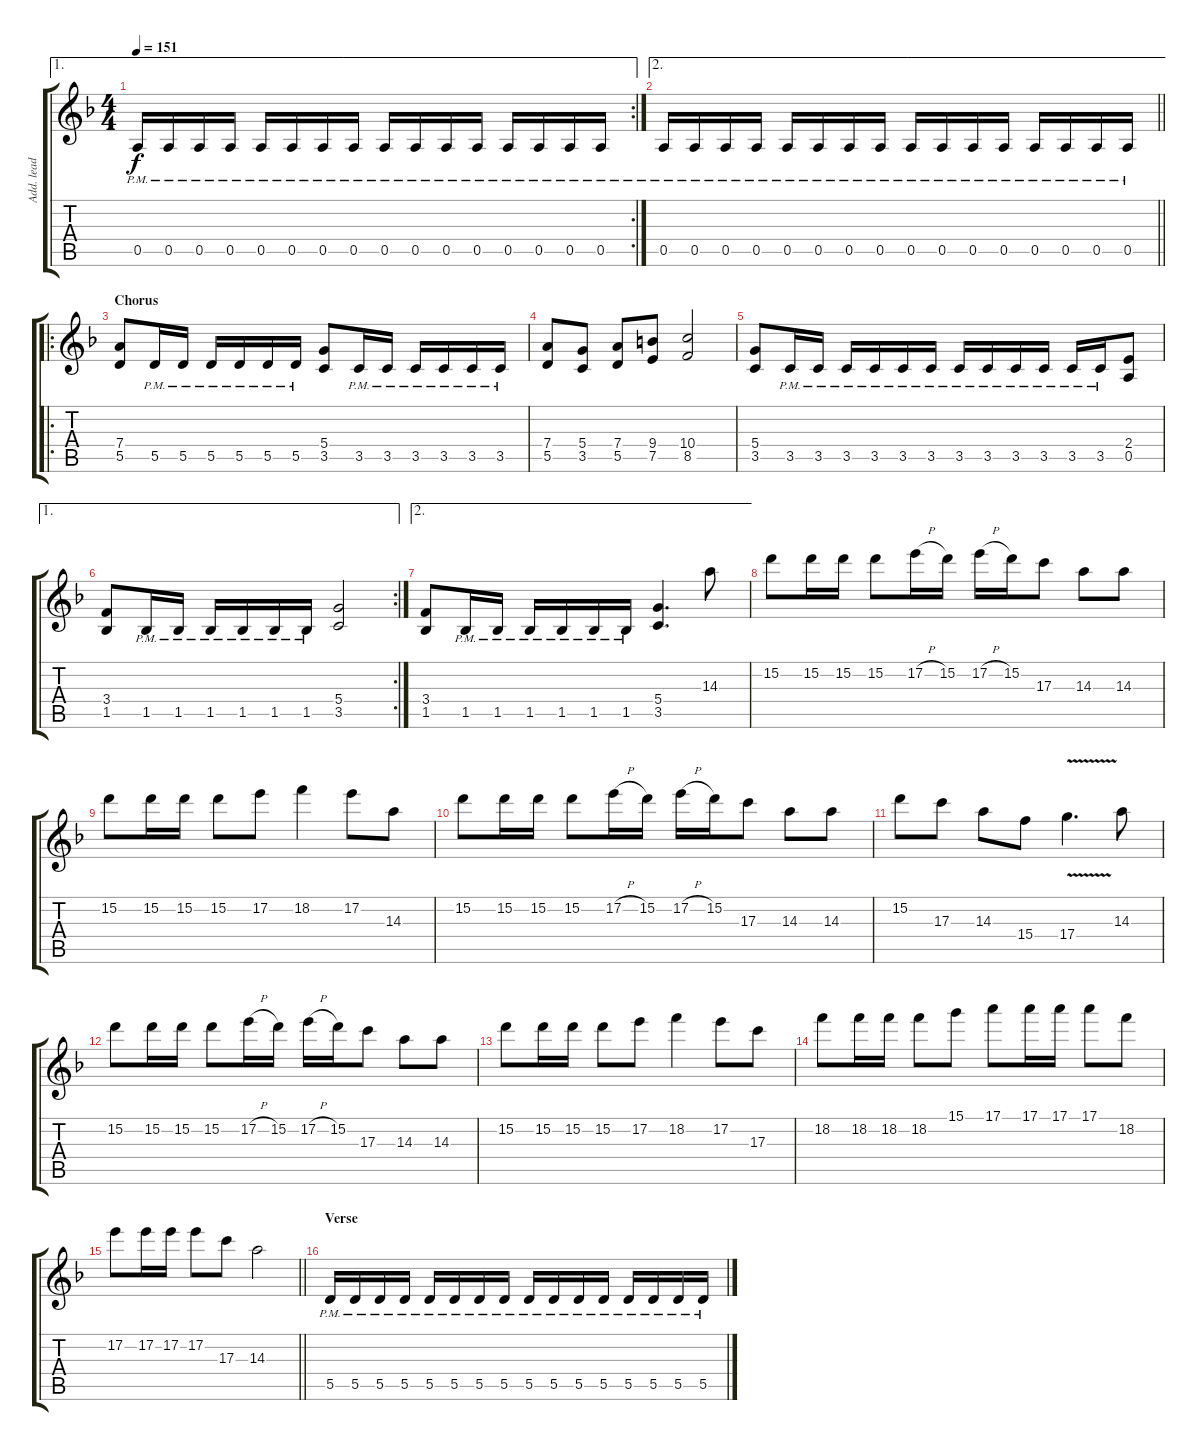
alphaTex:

\track ("Add. lead" "Add. lead") {instrument distortionguitar}
\staff {score tabs}
\tuning (E4 B3 G3 D3 A2 E2) {hide}
\ae 1
\rc 2
\ts (4 4)
\tempo 151
\clef g2
\ks dminor
0.5{pm}.16{dy f} 0.5{pm}.16 0.5{pm}.16 0.5{pm}.16 0.5{pm}.16 0.5{pm}.16 0.5{pm}.16 0.5{pm}.16 0.5{pm}.16 0.5{pm}.16 0.5{pm}.16 0.5{pm}.16 0.5{pm}.16 0.5{pm}.16 0.5{pm}.16 0.5{pm}.16 |
\ae 2
\barLineRight lightlight
0.5{pm}.16 0.5{pm}.16 0.5{pm}.16 0.5{pm}.16 0.5{pm}.16 0.5{pm}.16 0.5{pm}.16 0.5{pm}.16 0.5{pm}.16 0.5{pm}.16 0.5{pm}.16 0.5{pm}.16 0.5{pm}.16 0.5{pm}.16 0.5{pm}.16 0.5{pm}.16 |
\ro
\section ("" "Chorus")
(7.4 5.5).8 5.5{pm}.16 5.5{pm}.16 5.5{pm}.16 5.5{pm}.16 5.5{pm}.16 5.5{pm}.16 (5.4 3.5).8 3.5{pm}.16 3.5{pm}.16 3.5{pm}.16 3.5{pm}.16 3.5{pm}.16 3.5{pm}.16 |
(7.4 5.5).8 (5.4 3.5).8 (7.4 5.5).8 (9.4 7.5).8 (10.4 8.5).2 |
(5.4 3.5).8 3.5{pm}.16 3.5{pm}.16 3.5{pm}.16 3.5{pm}.16 3.5{pm}.16 3.5{pm}.16 3.5{pm}.16 3.5{pm}.16 3.5{pm}.16 3.5{pm}.16 3.5{pm}.16 3.5{pm}.16 (2.4 0.5).8 |
\ae 1
\rc 2
(3.4 1.5).8 1.5{pm}.16 1.5{pm}.16 1.5{pm}.16 1.5{pm}.16 1.5{pm}.16 1.5{pm}.16 (5.4 3.5).2 |
\ae 2
(3.4 1.5).8 1.5{pm}.16 1.5{pm}.16 1.5{pm}.16 1.5{pm}.16 1.5{pm}.16 1.5{pm}.16 (5.4 3.5).4{d} 14.3.8 |
15.2.8 15.2.16 15.2.16 15.2.8 17.2{h}.16 15.2.16 17.2{h}.16 15.2.16 17.3.8 14.3.8 14.3.8 |
15.2.8 15.2.16 15.2.16 15.2.8 17.2.8 18.2.4 17.2.8 14.3.8 |
15.2.8 15.2.16 15.2.16 15.2.8 17.2{h}.16 15.2.16 17.2{h}.16 15.2.16 17.3.8 14.3.8 14.3.8 |
15.2.8 17.3.8 14.3.8 15.4.8 17.4{v}.4{d} 14.3.8 |
15.2.8 15.2.16 15.2.16 15.2.8 17.2{h}.16 15.2.16 17.2{h}.16 15.2.16 17.3.8 14.3.8 14.3.8 |
15.2.8 15.2.16 15.2.16 15.2.8 17.2.8 18.2.4 17.2.8 17.3.8 |
18.2.8 18.2.16 18.2.16 18.2.8 15.1.8 17.1.8 17.1.16 17.1.16 17.1.8 18.2.8 |
\barLineRight lightlight
17.2.8 17.2.16 17.2.16 17.2.8 17.3.8 14.3.2 |
\section ("" "Verse")
5.5{pm}.16 5.5{pm}.16 5.5{pm}.16 5.5{pm}.16 5.5{pm}.16 5.5{pm}.16 5.5{pm}.16 5.5{pm}.16 5.5{pm}.16 5.5{pm}.16 5.5{pm}.16 5.5{pm}.16 5.5{pm}.16 5.5{pm}.16 5.5{pm}.16 5.5{pm}.16
